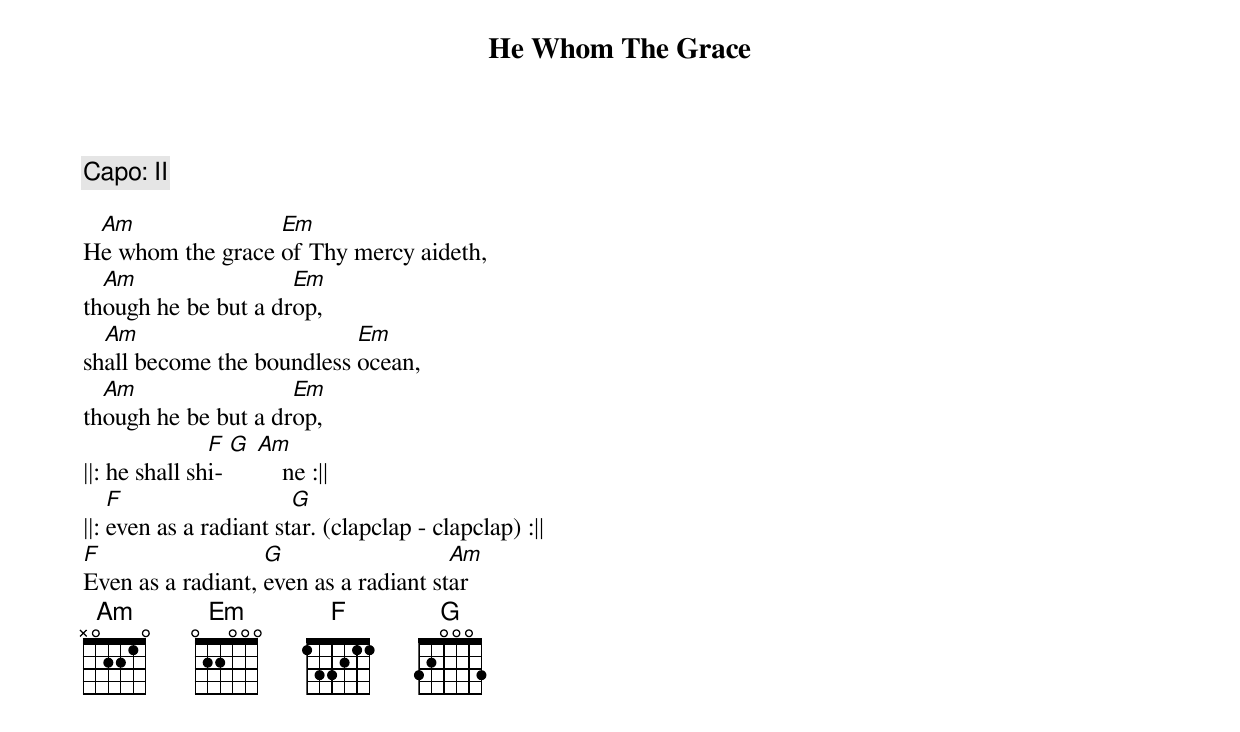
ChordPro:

{title: He Whom The Grace}
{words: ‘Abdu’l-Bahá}
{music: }
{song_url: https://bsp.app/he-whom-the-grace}
{c: Capo: II}

H[Am]e whom the grace [Em]of Thy mercy aideth,
th[Am]ough he be but a dr[Em]op,
sh[Am]all become the boundless [Em]ocean,
th[Am]ough he be but a dr[Em]op,
||: he shall sh[F]i- [G] [Am]    ne :||
||: [F]even as a radiant st[G]ar. (clapclap - clapclap) :||
[F]Even as a radiant, [G]even as a radiant st[Am]ar
